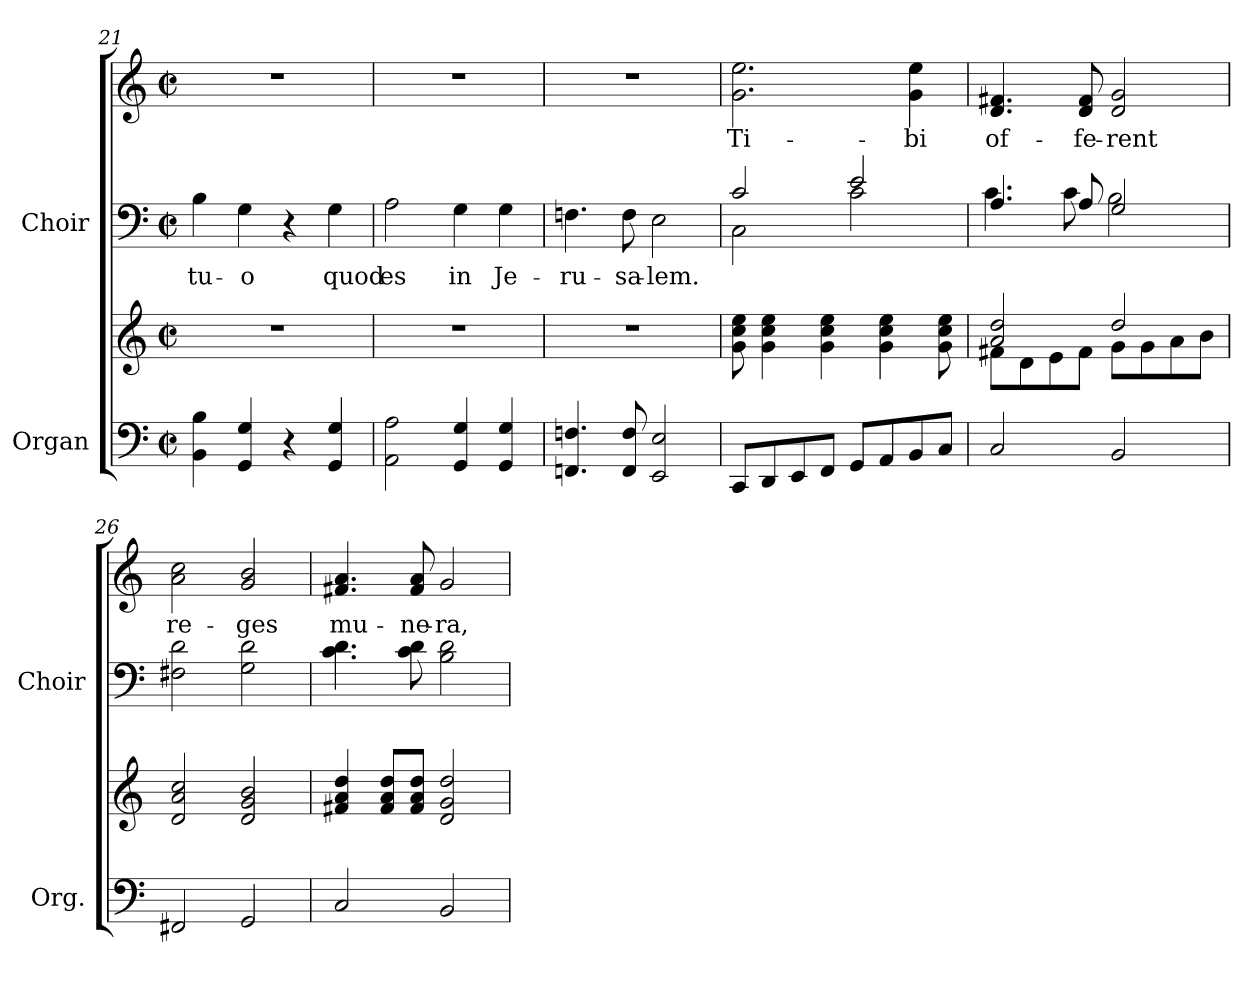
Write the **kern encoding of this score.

**kern	**kern	**kern	**text	**kern	**text
*part2	*part2	*part1	*part1	*part1	*part1
*staff4	*staff3	*staff2	*staff2	*staff1	*staff1
*I"Organ	*	*I"Choir	*	*	*
*I'Org.	*	*I'Choir	*	*	*
*clefF4	*clefG2	*clefF4	*	*clefG2	*
*k[]	*k[]	*k[]	*	*k[]	*
*C:	*C:	*C:	*	*C:	*
*M2/2	*M2/2	*M2/2	*	*M2/2	*
*met(c|)	*met(c|)	*met(c|)	*	*met(c|)	*
=21	=21	=21	=21	=21	=21
!	!	!	!LO:LY:b:color=#000000	!	!
4BBi\ 4Bi	1r	4Bi\	tu-	1r	.
!	!	!	!LO:LY:b:color=#000000	!	!
4GGi/ 4Gi	.	4Gi\	-o	.	.
4r	.	4r	.	.	.
!	!	!	!LO:LY:b:color=#000000	!	!
4GGi/ 4Gi	.	4Gi\	quod	.	.
=22	=22	=22	=22	=22	=22
!	!	!	!LO:LY:b:color=#000000	!	!
2AAi\ 2Ai	1r	2Ai\	es	1r	.
!	!	!	!LO:LY:b:color=#000000	!	!
4GGi/ 4Gi	.	4Gi\	in	.	.
!	!	!	!LO:LY:b:color=#000000	!	!
4GGi/ 4Gi	.	4Gi\	Je-	.	.
=23	=23	=23	=23	=23	=23
!	!	!	!LO:LY:b:color=#000000	!	!
4.FFni/ 4.Fni	1r	4.Fni\	-ru-	1r	.
!	!	!	!LO:LY:b:color=#000000	!	!
8FFi/ 8Fi	.	8Fi\	-sa-	.	.
!	!	!	!LO:LY:b:color=#000000	!	!
2EEi/ 2Ei	.	2Ei\	-lem.	.	.
=24	=24	=24	=24	=24	=24
*	*	*^	*	*	*
!	!	!	!	!	!	!LO:LY:b:color=#000000
8CCi/L	8gi\ 8cci 8eei	2ci/	2Ci\	.	2.gi\ 2.eei	Ti-
8DDi/	4gi\ 4cci 4eei	.	.	.	.	.
8EEi/	.	.	.	.	.	.
8FFi/J	4gi\ 4cci 4eei	.	.	.	.	.
8GGi/L	.	2ei/	2ci\	.	.	.
8AAi/	4gi\ 4cci 4eei	.	.	.	.	.
!	!	!	!	!	!	!LO:LY:b:color=#000000
8BBi/	.	.	.	.	4gi\ 4eei	-bi
8Ci/J	8gi\ 8cci 8eei	.	.	.	.	.
!!LO:LB:g=z
=25	=25	=25	=25	=25	=25	=25
*	*^	*	*	*	*	*
!	!	!	!	!	!	!	!LO:LY:b:color=#000000
2Ci/	2ai/ 2ddi	8f#Xi\L	4.Ai/	4.ci\	.	4.di/ 4.f#Xi	of-
.	.	8di\	.	.	.	.	.
.	.	8ei\	.	.	.	.	.
!	!	!	!	!	!	!	!LO:LY:b:color=#000000
.	.	8f#i\J	8Ai/	8ci\	.	8di/ 8f#i	-fe-
!	!	!	!	!	!	!	!LO:LY:b:color=#000000
2BBi/	2ddi/	8gi\L	2Gi/	2Bi\	.	2di/ 2gi	-rent
.	.	8gi\	.	.	.	.	.
.	.	8ai\	.	.	.	.	.
.	.	8bi\J	.	.	.	.	.
*	*v	*v	*	*	*	*	*
*	*	*v	*v	*	*	*
=26	=26	=26	=26	=26	=26
*	*^	*	*	*	*
!	!	!	!	!	!	!LO:LY:b:color=#000000
*	*v	*v	*	*	*	*
2FF#Xi/	2di/ 2ai 2cci	2F#Xi\ 2di	.	2ai\ 2cci	re-
!	!	!	!	!	!LO:LY:b:color=#000000
2GGi/	2di/ 2gi 2bi	2Gi\ 2di	.	2gi/ 2bi	-ges
=27	=27	=27	=27	=27	=27
!	!	!	!	!	!LO:LY:b:color=#000000
2Ci/	4f#Xi/ 4ai 4ddi	4.ci\ 4.di	.	4.f#Xi/ 4.ai	mu-
.	8f#i/ 8ai/ 8ddi/L	.	.	.	.
!	!	!	!	!	!LO:LY:b:color=#000000
.	8f#i/ 8ai/ 8ddi/J	8ci\ 8di	.	8f#i/ 8ai	-ne-
!	!	!	!	!	!LO:LY:b:color=#000000
2BBi/	2di/ 2gi 2ddi	2Bi\ 2di	.	2gi/	-ra,
=	=	=	=	=	=
*-	*-	*-	*-	*-	*-
